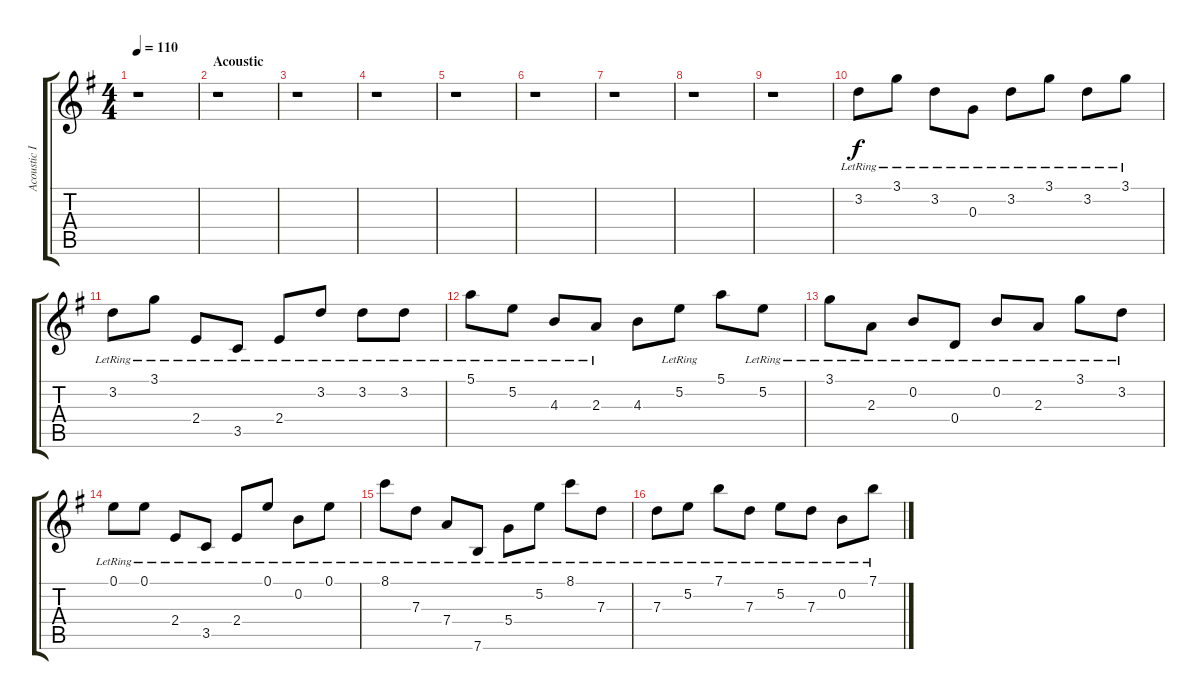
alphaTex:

\track ("Acoustic II" "Acoustic I") {instrument acousticguitarsteel}
\staff {score tabs}
\tuning (E4 B3 G3 D3 A2 E2) {hide}
\ts (4 4)
\tempo 110
\clef g2
\ks g
r.1{dy f} |
\section ("" "Acoustic")
r.1 |
r.1 |
r.1 |
r.1 |
r.1 |
r.1 |
r.1 |
r.1 |
3.2{lr}.8 3.1{lr}.8 3.2{lr}.8 0.3{lr}.8 3.2{lr}.8 3.1{lr}.8 3.2{lr}.8 3.1{lr}.8 |
3.2{lr}.8 3.1{lr}.8 2.4{lr}.8 3.5{lr}.8 2.4{lr}.8 3.2{lr}.8 3.2{lr}.8 3.2{lr}.8 |
5.1{lr}.8 5.2{lr}.8 4.3{lr}.8 2.3{lr}.8 4.3.8 5.2{lr}.8 5.1.8 5.2{lr}.8 |
3.1{lr}.8 2.3{lr}.8 0.2{lr}.8 0.4{lr}.8 0.2{lr}.8 2.3{lr}.8 3.1{lr}.8 3.2{lr}.8 |
0.1{lr}.8 0.1{lr}.8 2.4{lr}.8 3.5{lr}.8 2.4{lr}.8 0.1{lr}.8 0.2{lr}.8 0.1{lr}.8 |
8.1{lr}.8 7.3{lr}.8 7.4{lr}.8 7.6{lr}.8 5.4{lr}.8 5.2{lr}.8 8.1{lr}.8 7.3{lr}.8 |
7.3{lr}.8 5.2{lr}.8 7.1{lr}.8 7.3{lr}.8 5.2{lr}.8 7.3{lr}.8 0.2{lr}.8 7.1{lr}.8
